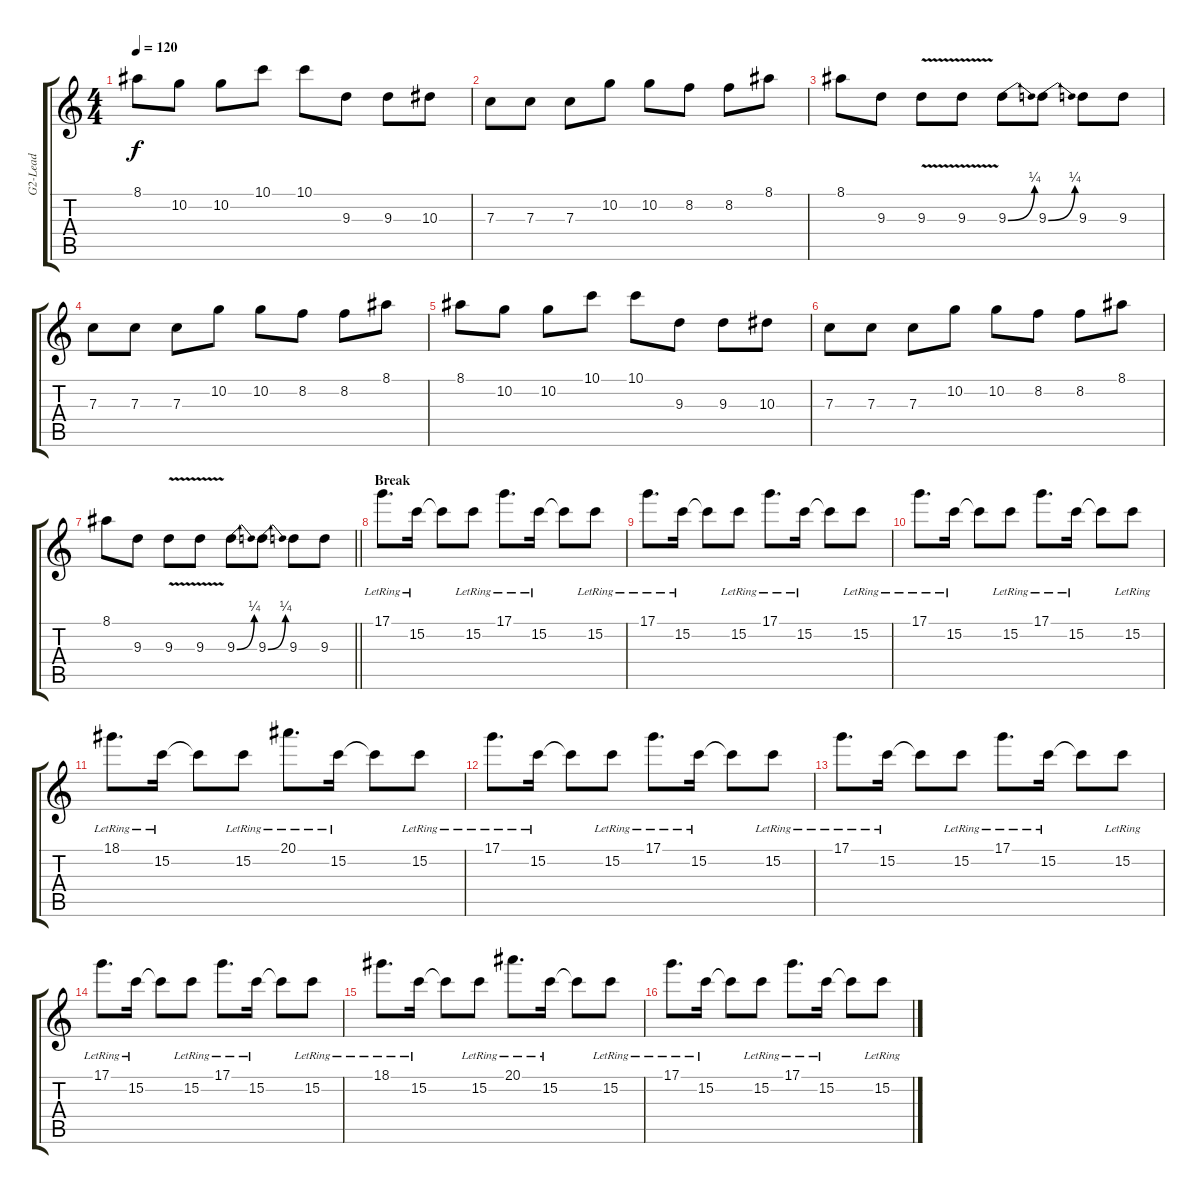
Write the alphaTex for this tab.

\track ("G2-Lead" "G2-Lead") {instrument distortionguitar}
\staff {score tabs}
\tuning (D4 A3 F3 C3 G2 C2) {hide}
\ts (4 4)
\tempo 120
\clef g2
\ks c
8.1.8{dy f} 10.2.8 10.2.8 10.1.8 10.1.8 9.3.8 9.3.8 10.3.8 |
7.3.8 7.3.8 7.3.8 10.2.8 10.2.8 8.2.8 8.2.8 8.1.8 |
8.1.8 9.3.8 9.3{v}.8 9.3{v}.8 9.3{be (bend 0 0 60 1)}.8 9.3{be (bend 0 0 60 1)}.8 9.3.8 9.3.8 |
7.3.8 7.3.8 7.3.8 10.2.8 10.2.8 8.2.8 8.2.8 8.1.8 |
8.1.8 10.2.8 10.2.8 10.1.8 10.1.8 9.3.8 9.3.8 10.3.8 |
7.3.8 7.3.8 7.3.8 10.2.8 10.2.8 8.2.8 8.2.8 8.1.8 |
\barLineRight lightlight
8.1.8 9.3.8 9.3{v}.8 9.3{v}.8 9.3{be (bend 0 0 60 1)}.8 9.3{be (bend 0 0 60 1)}.8 9.3.8 9.3.8 |
\section ("" "Break")
17.1{lr}.8{d volume 7} 15.2{lr}.16 15.2{t}.8 15.2{lr}.8 17.1{lr}.8{d} 15.2{lr}.16 15.2{t}.8 15.2{lr}.8 |
17.1{lr}.8{d} 15.2{lr}.16 15.2{t}.8 15.2{lr}.8 17.1{lr}.8{d} 15.2{lr}.16 15.2{t}.8 15.2{lr}.8 |
17.1{lr}.8{d} 15.2{lr}.16 15.2{t}.8 15.2{lr}.8 17.1{lr}.8{d} 15.2{lr}.16 15.2{t}.8 15.2{lr}.8 |
18.1{lr}.8{d} 15.2{lr}.16 15.2{t}.8 15.2{lr}.8 20.1{lr}.8{d} 15.2{lr}.16 15.2{t}.8 15.2{lr}.8 |
17.1{lr}.8{d} 15.2{lr}.16 15.2{t}.8 15.2{lr}.8 17.1{lr}.8{d} 15.2{lr}.16 15.2{t}.8 15.2{lr}.8 |
17.1{lr}.8{d} 15.2{lr}.16 15.2{t}.8 15.2{lr}.8 17.1{lr}.8{d} 15.2{lr}.16 15.2{t}.8 15.2{lr}.8 |
17.1{lr}.8{d} 15.2{lr}.16 15.2{t}.8 15.2{lr}.8 17.1{lr}.8{d} 15.2{lr}.16 15.2{t}.8 15.2{lr}.8 |
18.1{lr}.8{d} 15.2{lr}.16 15.2{t}.8 15.2{lr}.8 20.1{lr}.8{d} 15.2{lr}.16 15.2{t}.8 15.2{lr}.8 |
17.1{lr}.8{d} 15.2{lr}.16 15.2{t}.8 15.2{lr}.8 17.1{lr}.8{d} 15.2{lr}.16 15.2{t}.8 15.2{lr}.8
